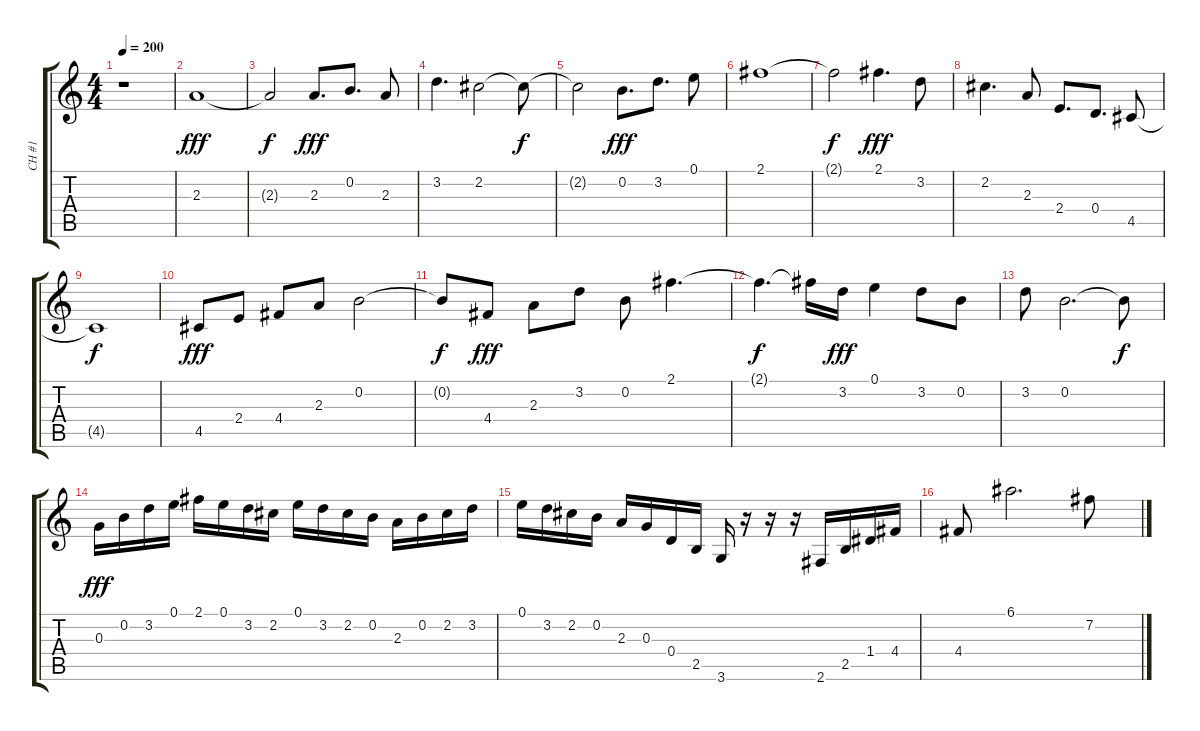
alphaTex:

\track ("CH #1" "CH #1") {instrument distortionguitar}
\staff {score tabs}
\tuning (E4 B3 G3 D3 A2 E2) {hide}
\ts (4 4)
\tempo 200
\clef g2
\ks c
r.1{dy f} |
2.3.1{dy fff} |
2.3{t}.2{dy f} 2.3.8{d dy fff} 0.2.8{d} 2.3.8 |
3.2.4{d} 2.2.2 2.2{t}.8{dy f} |
2.2{t}.2 0.2.8{d dy fff} 3.2.8{d} 0.1.8 |
2.1.1 |
2.1{t}.2{dy f} 2.1.4{d dy fff} 3.2.8 |
2.2.4{d} 2.3.8 2.4.8{d} 0.4.8{d} 4.5.8 |
4.5{t}.1{dy f} |
4.5.8{dy fff} 2.4.8 4.4.8 2.3.8 0.2.2 |
0.2{t}.8{dy f} 4.4.8{dy fff} 2.3.8 3.2.8 0.2.8 2.1.4{d} |
2.1{t}.4{d dy f} 2.1{t}.16 3.2.16{dy fff} 0.1.4 3.2.8 0.2.8 |
3.2.8 0.2.2{d} 0.2{t}.8{dy f} |
0.3.16{dy fff} 0.2.16 3.2.16 0.1.16 2.1.16 0.1.16 3.2.16 2.2.16 0.1.16 3.2.16 2.2.16 0.2.16 2.3.16 0.2.16 2.2.16 3.2.16 |
0.1.16 3.2.16 2.2.16 0.2.16 2.3.16 0.3.16 0.4.16 2.5.16 3.6.16 r.16 r.16 r.16 2.6.16 2.5.16 1.4.16 4.4.16 |
4.4.8 6.1.2{d} 7.2.8
